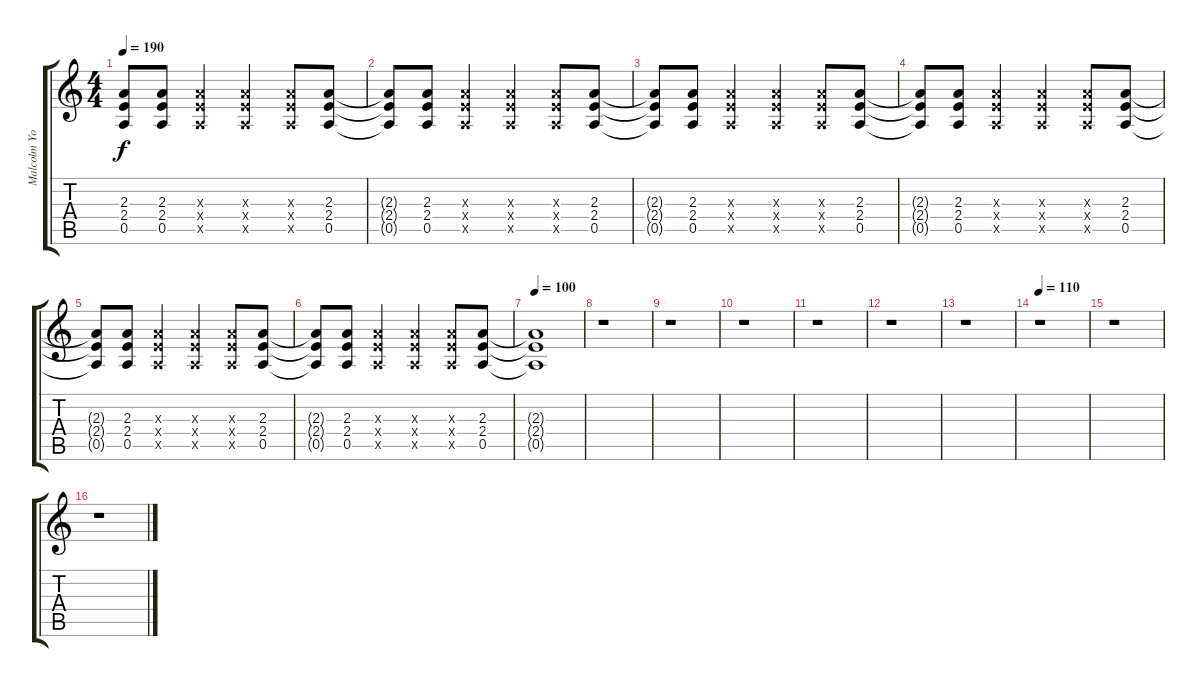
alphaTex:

\track ("Malcolm Young (Rhythm Guitar)" "Malcolm Yo") {instrument overdrivenguitar}
\staff {score tabs}
\tuning (E4 B3 G3 D3 A2 E2) {hide}
\ts (4 4)
\tempo 190
\clef g2
\ks c
(2.3{t} 2.4{t} 0.5{t}).8{dy f} (2.3 2.4 0.5).8 (2.3{x} 2.4{x} 0.5{x}).4 (2.3{x} 2.4{x} 0.5{x}).4 (2.3{x} 2.4{x} 0.5{x}).8 (2.3 2.4 0.5).8 |
(2.3{t} 2.4{t} 0.5{t}).8 (2.3 2.4 0.5).8 (2.3{x} 2.4{x} 0.5{x}).4 (2.3{x} 2.4{x} 0.5{x}).4 (2.3{x} 2.4{x} 0.5{x}).8 (2.3 2.4 0.5).8 |
(2.3{t} 2.4{t} 0.5{t}).8 (2.3 2.4 0.5).8 (2.3{x} 2.4{x} 0.5{x}).4 (2.3{x} 2.4{x} 0.5{x}).4 (2.3{x} 2.4{x} 0.5{x}).8 (2.3 2.4 0.5).8 |
(2.3{t} 2.4{t} 0.5{t}).8 (2.3 2.4 0.5).8 (2.3{x} 2.4{x} 0.5{x}).4 (2.3{x} 2.4{x} 0.5{x}).4 (2.3{x} 2.4{x} 0.5{x}).8 (2.3 2.4 0.5).8 |
(2.3{t} 2.4{t} 0.5{t}).8 (2.3 2.4 0.5).8 (2.3{x} 2.4{x} 0.5{x}).4 (2.3{x} 2.4{x} 0.5{x}).4 (2.3{x} 2.4{x} 0.5{x}).8 (2.3 2.4 0.5).8 |
(2.3{t} 2.4{t} 0.5{t}).8 (2.3 2.4 0.5).8 (2.3{x} 2.4{x} 0.5{x}).4 (2.3{x} 2.4{x} 0.5{x}).4 (2.3{x} 2.4{x} 0.5{x}).8 (2.3 2.4 0.5).8 |
\tempo 100
(2.3{t} 2.4{t} 0.5{t}).1 |
r.1 |
r.1 |
r.1 |
r.1 |
r.1 |
r.1 |
\tempo 110
r.1 |
r.1 |
r.1
